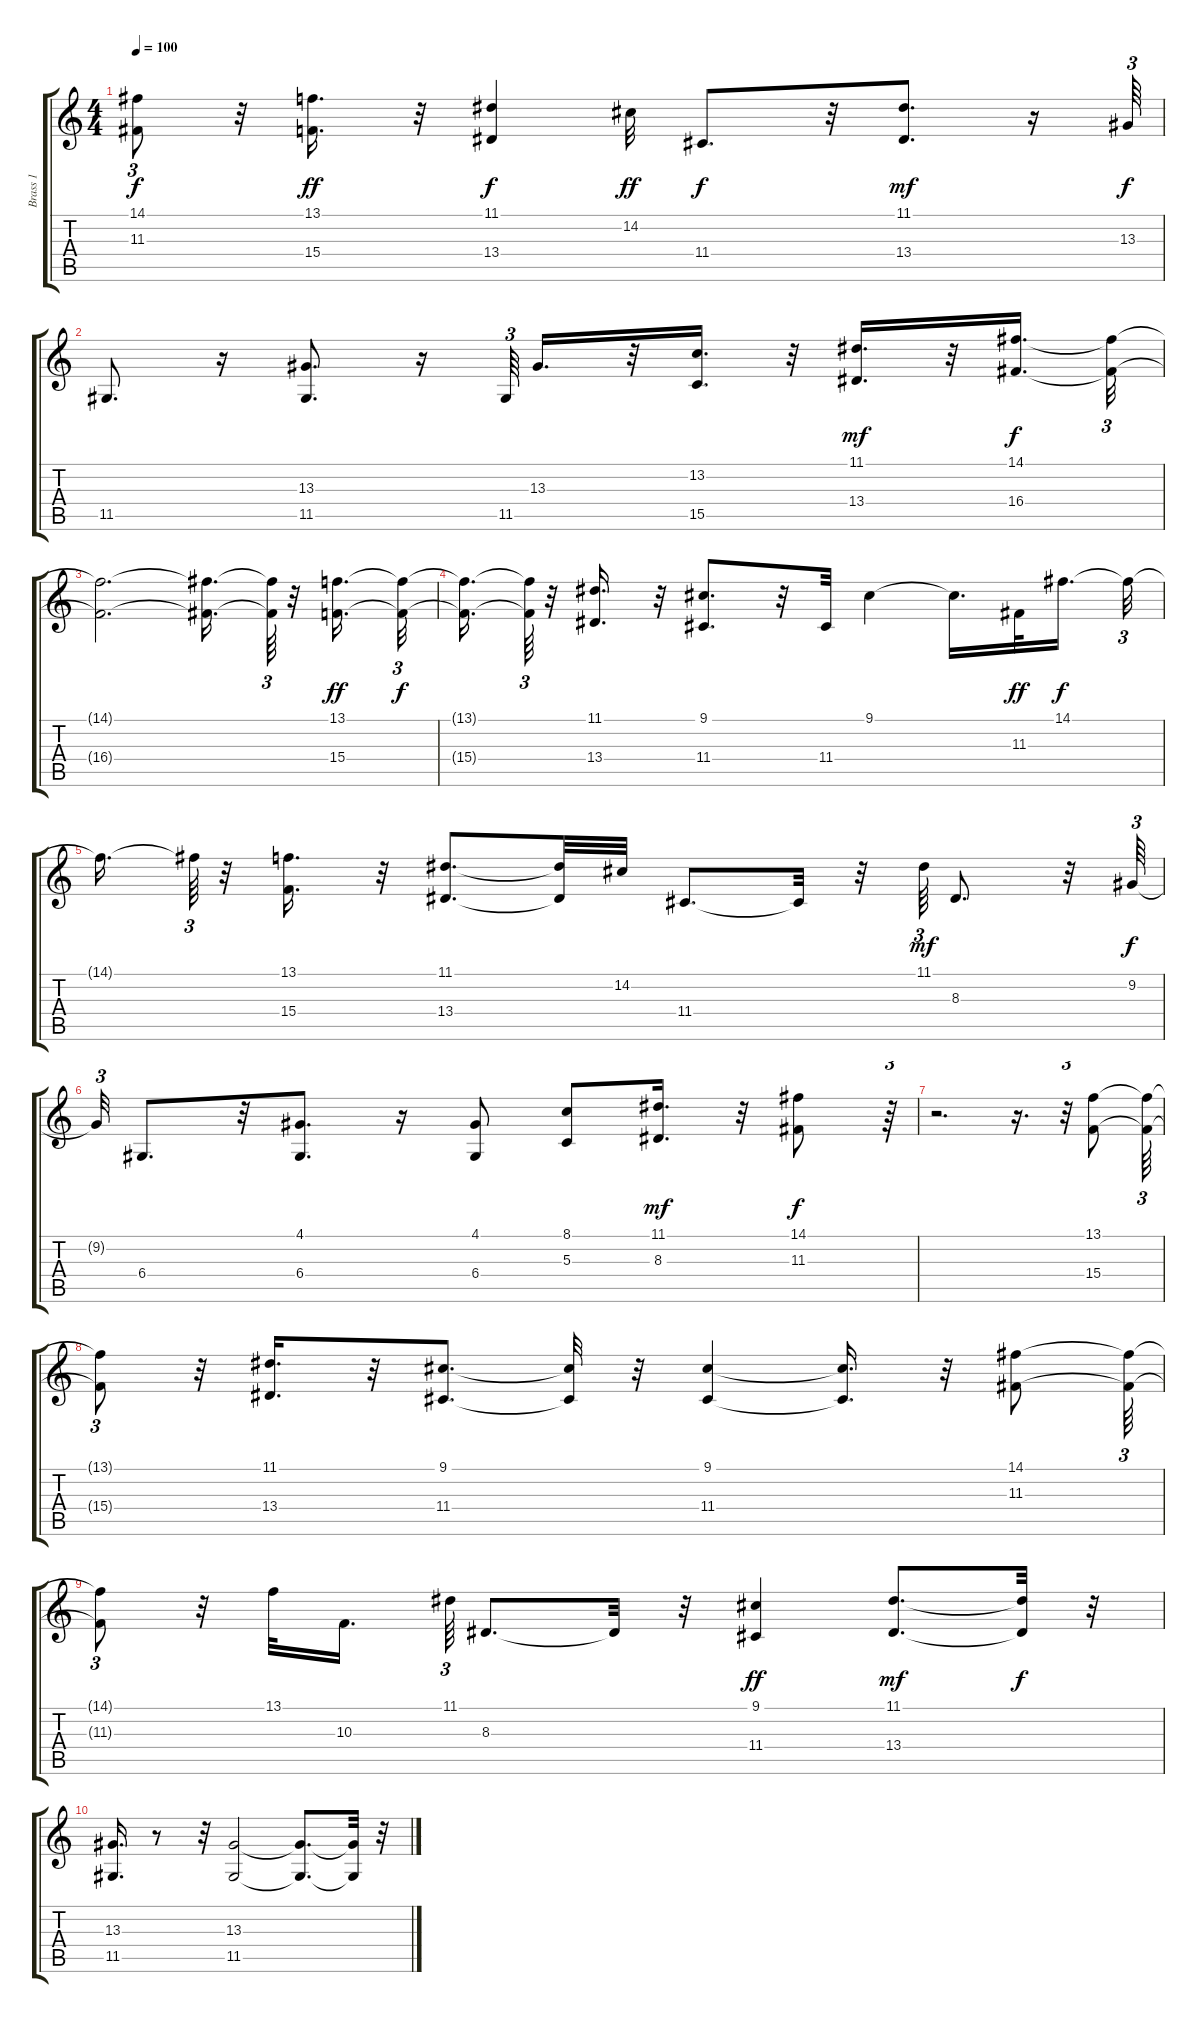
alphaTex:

\track ("Brass 1" "Brass 1") {instrument synthbrass1}
\staff {score tabs}
\tuning (E4 B3 G3 D3 A2 E2) {hide}
\ts (4 4)
\tempo 100
\clef g2
\ks c
(14.1{t} 11.3{t}).8{tu (3 2) dy f} r.32 (13.1 15.4).16{d dy ff} r.32 (11.1 13.4).4{dy f} 14.2.32{dy ff} 11.4.8{d dy f} r.32 (11.1 13.4).8{d dy mf} r.16 13.3.64{tu (3 2) dy f} |
11.5.8{d} r.16 (13.3 11.5).8{d} r.16 11.5.64{tu (3 2)} 13.3.16{d} r.32 (13.2 15.5).16{d} r.32 (11.1 13.4).16{d dy mf} r.32 (14.1 16.4).16{d dy f} (14.1{t} 16.4{t}).32{tu (3 2)} |
(14.1{t} 16.4{t}).2{d} (14.1{t} 16.4{t}).16{d} (14.1{t} 16.4{t}).64{tu (3 2)} r.32 (13.1 15.4).16{d dy ff} (13.1{t} 15.4{t}).32{tu (3 2) dy f} |
(13.1{t} 15.4{t}).16{d} (13.1{t} 15.4{t}).64{tu (3 2)} r.32 (11.1 13.4).16{d} r.32 (9.1 11.4).8{d} r.32 11.4.32 9.1.4 9.1{t}.16{d} 11.3.32{dy ff} 14.1.16{d dy f} 14.1{t}.32{tu (3 2)} |
14.1{t}.16{d} 14.1{t}.64{tu (3 2)} r.32 (13.1 15.4).16{d} r.32 (11.1 13.4).8{d} (11.1{t} 13.4{t}).32 14.2.32 11.4.8{d} 11.4{t}.32 r.32 11.1.64{tu (3 2) dy mf} 8.3.8{d} r.32 9.2.64{tu (3 2) dy f} |
9.2{t}.32{tu (3 2)} 6.4.8{d} r.32 (4.1 6.4).8{d} r.16 (4.1 6.4).8 (8.1 5.3).8 (11.1 8.3).16{d dy mf} r.32 (14.1 11.3).8{dy f} r.64{tu (3 2)} |
r.2{d} r.16{d} r.32{tu (3 2)} (13.1 15.4).8 (13.1{t} 15.4{t}).64{tu (3 2)} |
(13.1{t} 15.4{t}).8{tu (3 2)} r.32 (11.1 13.4).16{d} r.32 (9.1 11.4).8{d} (9.1{t} 11.4{t}).32 r.32 (9.1 11.4).4 (9.1{t} 11.4{t}).16{d} r.32 (14.1 11.3).8 (14.1{t} 11.3{t}).64{tu (3 2)} |
(14.1{t} 11.3{t}).8{tu (3 2)} r.32 13.1.32 10.3.16{d} 11.1.64{tu (3 2)} 8.3.8{d} 8.3{t}.32 r.32 (9.1 11.4).4{dy ff} (11.1 13.4).8{d dy mf} (11.1{t} 13.4{t}).32{dy f} r.32 |
(13.3 11.5).16{d} r.8 r.32 (13.3 11.5).2 (13.3{t} 11.5{t}).8{d} (13.3{t} 11.5{t}).32 r.32
